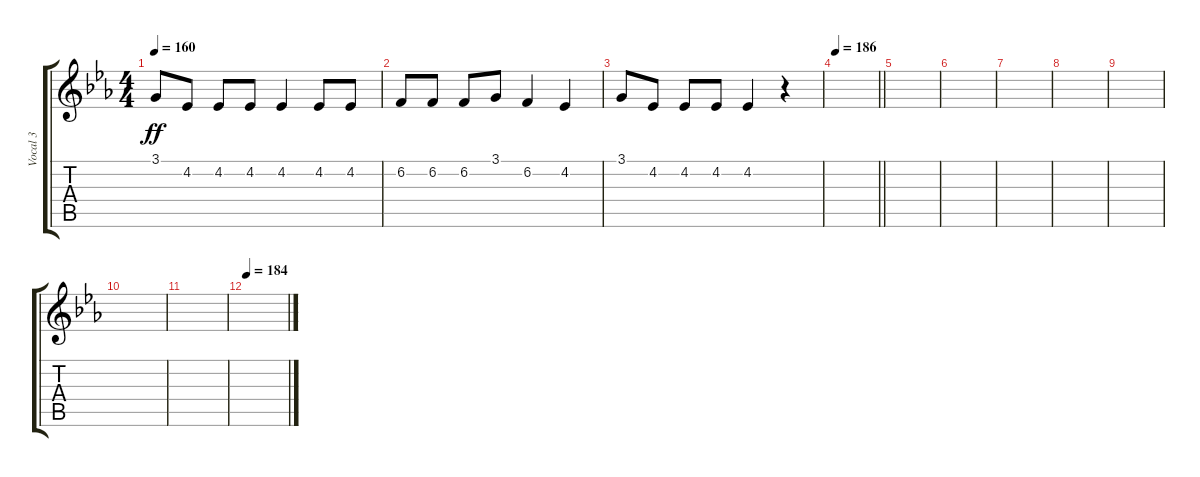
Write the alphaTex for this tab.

\track ("Vocal 3" "Vocal 3") {instrument altosax}
\staff {score tabs}
\tuning (E4 B3 G3 D3 A2 E2) {hide}
\ts (4 4)
\tempo 160
\clef g2
\ks eb
3.1.8{dy ff} 4.2.8 4.2.8 4.2.8 4.2.4 4.2.8 4.2.8 |
6.2.8 6.2.8 6.2.8 3.1.8 6.2.4 4.2.4 |
3.1.8 4.2.8 4.2.8 4.2.8 4.2.4 r.4 |
\tempo 186
\barLineRight lightlight
|
|
|
|
|
|
|
|
\tempo 184
